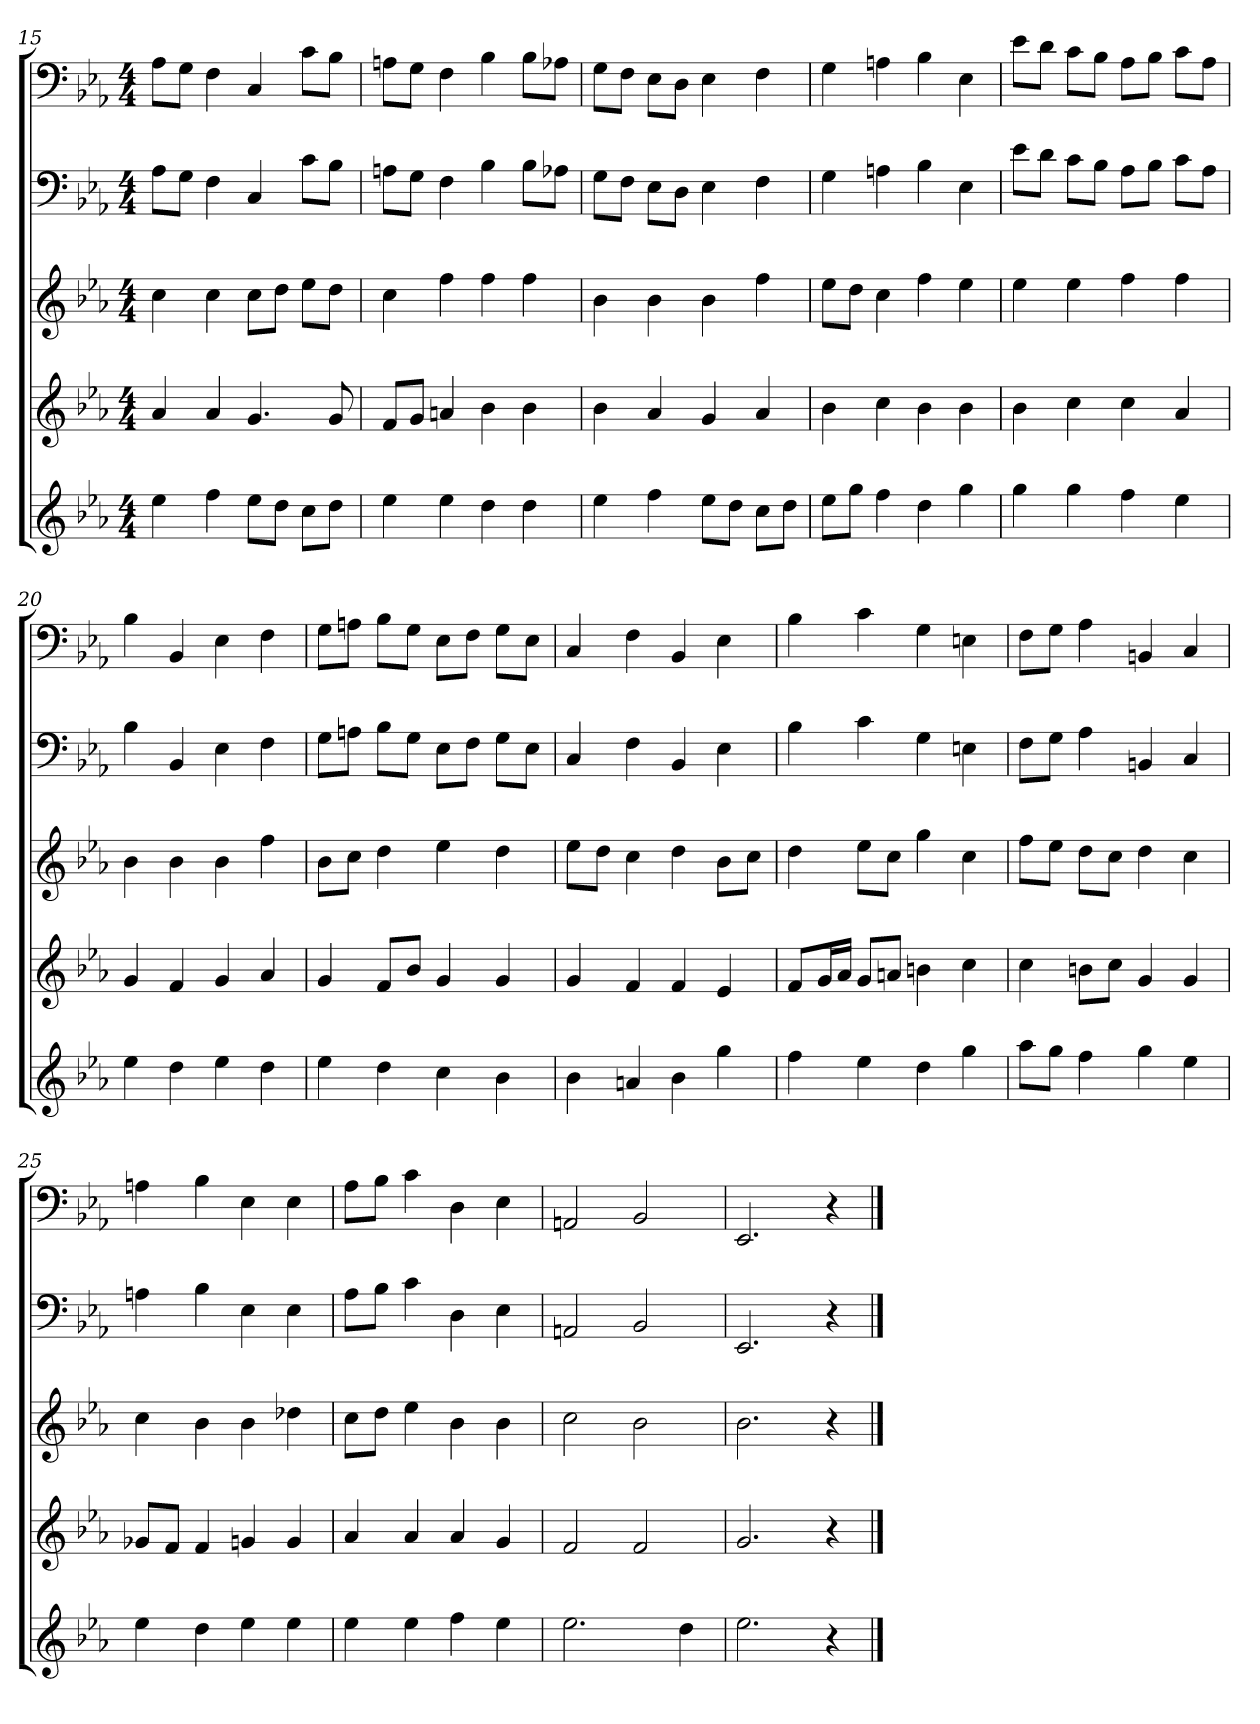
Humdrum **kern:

**kern	**kern	**kern	**kern	**kern
*part5	*part4	*part3	*part2	*part1
*staff5	*staff4	*staff3	*staff2	*staff1
*k[b-e-a-]	*k[b-e-a-]	*k[b-e-a-]	*k[b-e-a-]	*k[b-e-a-]
*E-:	*E-:	*E-:	*E-:	*E-:
*M4/4	*M4/4	*M4/4	*M4/4	*M4/4
=15	=15	=15	=15	=15
4ee-	4a-	4cc	8A-L	8A-L
.	.	.	8GJ	8GJ
4ff	4a-	4cc	4F	4F
8ee-L	4.g	8ccL	4C	4C
8ddJ	.	8ddJ	.	.
8ccL	.	8ee-L	8cL	8cL
8ddJ	8g	8ddJ	8B-J	8B-J
=16	=16	=16	=16	=16
4ee-	8fL	4cc	8AnL	8AnL
.	8gJ	.	8GJ	8GJ
4ee-	4an	4ff	4F	4F
4dd	4b-	4ff	4B-	4B-
4dd	4b-	4ff	8B-L	8B-L
.	.	.	8A-XJ	8A-XJ
=17	=17	=17	=17	=17
4ee-	4b-	4b-	8GL	8GL
.	.	.	8FJ	8FJ
4ff	4a-	4b-	8E-L	8E-L
.	.	.	8DJ	8DJ
8ee-L	4g	4b-	4E-	4E-
8ddJ	.	.	.	.
8ccL	4a-	4ff	4F	4F
8ddJ	.	.	.	.
=18	=18	=18	=18	=18
8ee-L	4b-	8ee-L	4G	4G
8ggJ	.	8ddJ	.	.
4ff	4cc	4cc	4An	4An
4dd	4b-	4ff	4B-	4B-
4gg	4b-	4ee-	4E-	4E-
=19	=19	=19	=19	=19
4gg	4b-	4ee-	8e-L	8e-L
.	.	.	8dJ	8dJ
4gg	4cc	4ee-	8cL	8cL
.	.	.	8B-J	8B-J
4ff	4cc	4ff	8A-L	8A-L
.	.	.	8B-J	8B-J
4ee-	4a-	4ff	8cL	8cL
.	.	.	8A-J	8A-J
=20	=20	=20	=20	=20
4ee-	4g	4b-	4B-	4B-
4dd	4f	4b-	4BB-	4BB-
4ee-	4g	4b-	4E-	4E-
4dd	4a-	4ff	4F	4F
=21	=21	=21	=21	=21
4ee-	4g	8b-L	8GL	8GL
.	.	8ccJ	8AnJ	8AnJ
4dd	8fL	4dd	8B-L	8B-L
.	8b-J	.	8GJ	8GJ
4cc	4g	4ee-	8E-L	8E-L
.	.	.	8FJ	8FJ
4b-	4g	4dd	8GL	8GL
.	.	.	8E-J	8E-J
=22	=22	=22	=22	=22
4b-	4g	8ee-L	4C	4C
.	.	8ddJ	.	.
4an	4f	4cc	4F	4F
4b-	4f	4dd	4BB-	4BB-
4gg	4e-	8b-L	4E-	4E-
.	.	8ccJ	.	.
=23	=23	=23	=23	=23
4ff	8fL	4dd	4B-	4B-
.	16gL	.	.	.
.	16a-JJ	.	.	.
4ee-	8gL	8ee-L	4c	4c
.	8anJ	8ccJ	.	.
4dd	4bn	4gg	4G	4G
4gg	4cc	4cc	4En	4En
=24	=24	=24	=24	=24
8aa-L	4cc	8ffL	8FL	8FL
8ggJ	.	8ee-J	8GJ	8GJ
4ff	8bnL	8ddL	4A-	4A-
.	8ccJ	8ccJ	.	.
4gg	4g	4dd	4BBn	4BBn
4ee-	4g	4cc	4C	4C
=25	=25	=25	=25	=25
4ee-	8g-XL	4cc	4An	4An
.	8fJ	.	.	.
4dd	4f	4b-	4B-	4B-
4ee-	4gn	4b-	4E-	4E-
4ee-	4g	4dd-X	4E-	4E-
=26	=26	=26	=26	=26
4ee-	4a-	8ccL	8A-L	8A-L
.	.	8ddJ	8B-J	8B-J
4ee-	4a-	4ee-	4c	4c
4ff	4a-	4b-	4D	4D
4ee-	4g	4b-	4E-	4E-
=27	=27	=27	=27	=27
2.ee-	2f	2cc	2AAn	2AAn
.	2f	2b-	2BB-	2BB-
4dd	.	.	.	.
=28	=28	=28	=28	=28
2.ee-	2.g	2.b-	2.EE-	2.EE-
4r	4r	4r	4r	4r
==	==	==	==	==
*-	*-	*-	*-	*-
